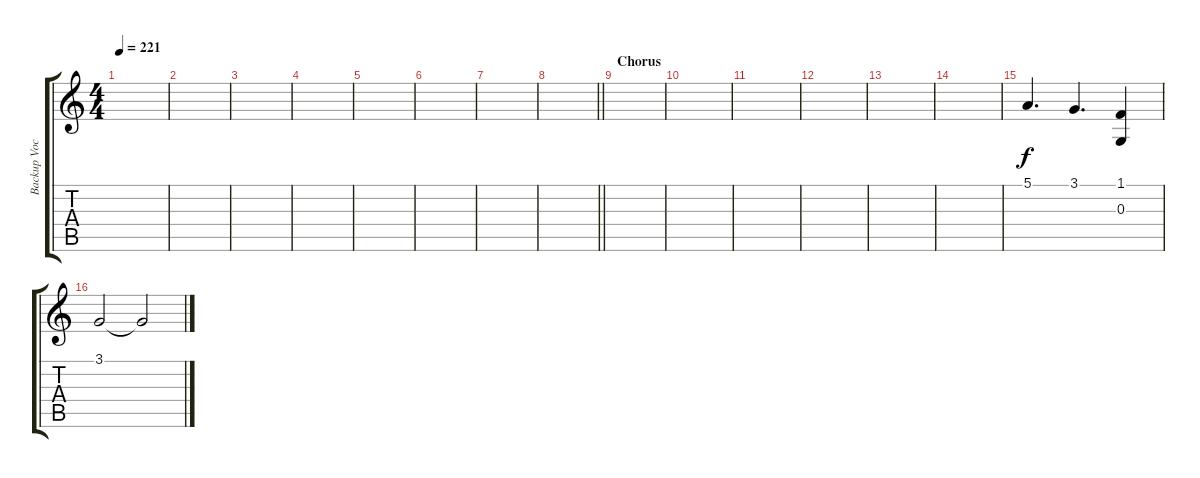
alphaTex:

\track ("Backup Vocals" "Backup Voc") {instrument lead1square}
\staff {score tabs}
\tuning (E4 B3 G3 D3 A2 E2) {hide}
\ts (4 4)
\tempo 221
\clef g2
\ks c
|
|
|
|
|
|
|
\barLineRight lightlight
|
\section ("" "Chorus")
|
|
|
|
|
|
5.1.4{d} 3.1.4{d} (1.1 0.3).4 |
3.1.2 3.1{t}.2
